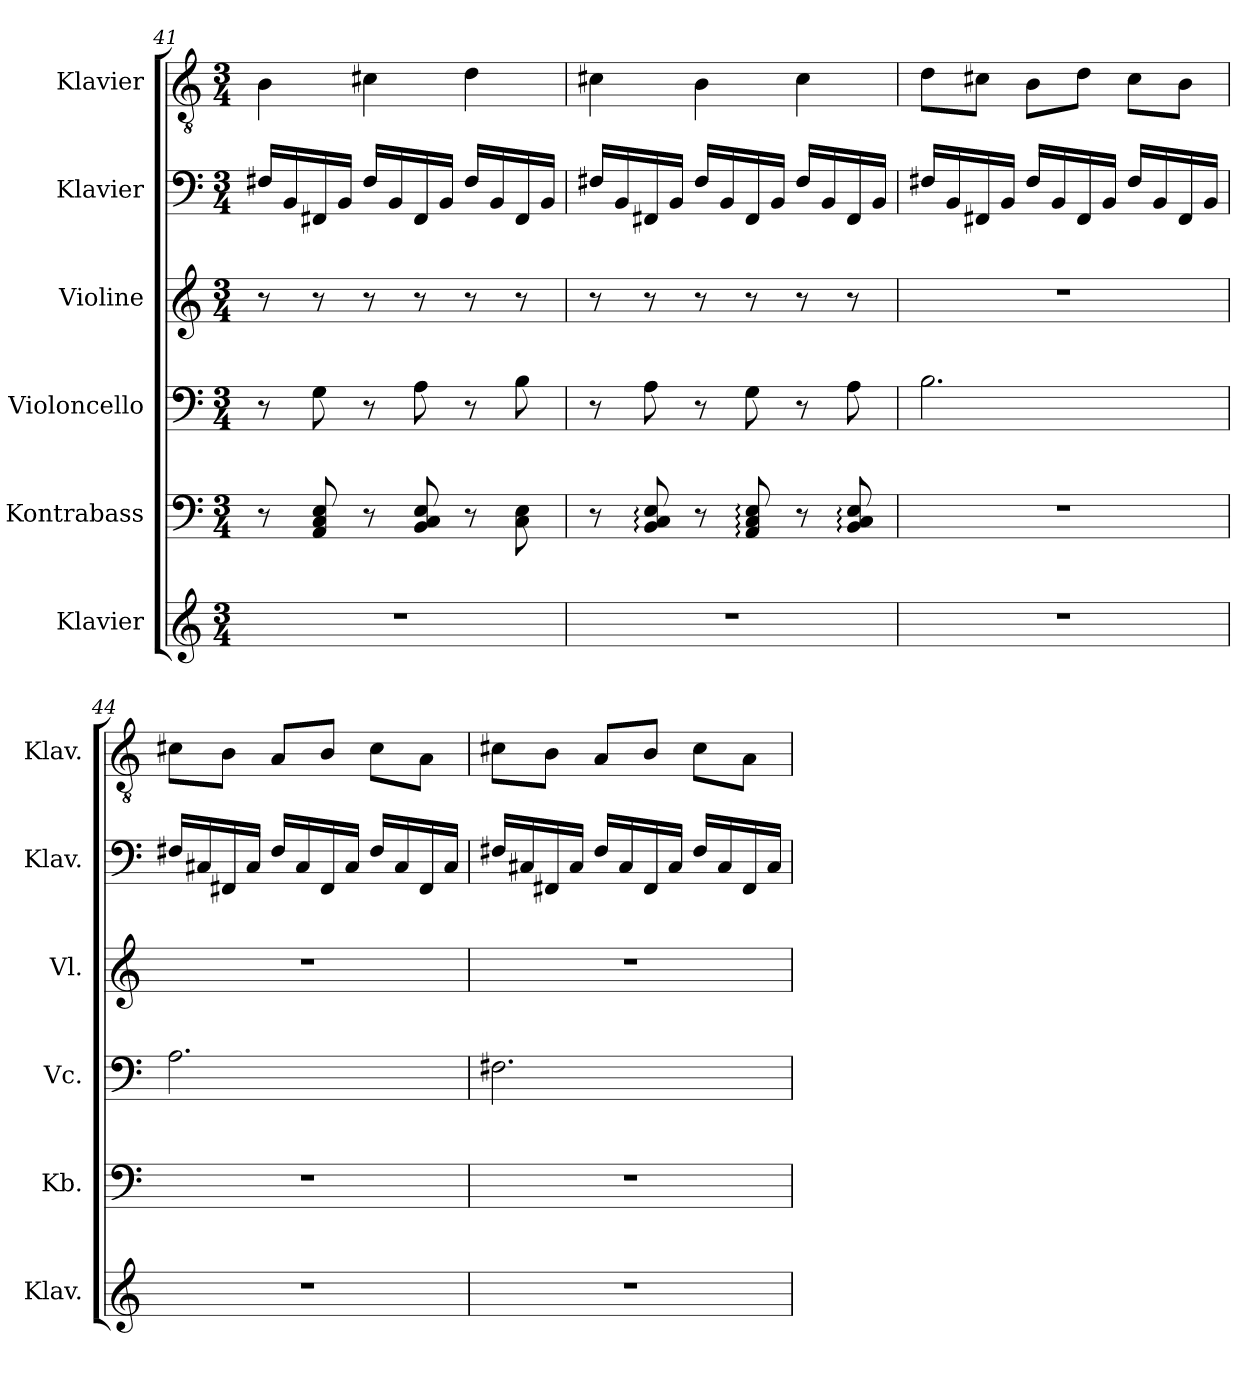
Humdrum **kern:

**kern	**kern	**kern	**kern	**kern	**kern
*part6	*part5	*part4	*part3	*part2	*part1
*staff6	*staff5	*staff4	*staff3	*staff2	*staff1
*I"Klavier	*I"Kontrabass	*I"Violoncello	*I"Violine	*I"Klavier	*I"Klavier
*I'Klav.	*I'Kb.	*I'Vc.	*I'Vl.	*I'Klav.	*I'Klav.
*clefG2	*clefF4	*clefF4	*clefG2	*clefF4	*clefGv2
*	*ITrd7c12	*	*	*	*
*k[]	*k[]	*k[]	*k[]	*k[]	*k[]
*M3/4	*M3/4	*M3/4	*M3/4	*M3/4	*M3/4
=41	=41	=41	=41	=41	=41
2.r	8r	8r	8r	16F#X/LL	4B\
.	.	.	.	16BB/	.
.	8AAA/ 8CC/ 8EE/	8G\	8r	16FF#X/	.
.	.	.	.	16BB/JJ	.
.	8r	8r	8r	16F#/LL	4c#X\
.	.	.	.	16BB/	.
.	8BBB/ 8CC/ 8EE/	8A\	8r	16FF#/	.
.	.	.	.	16BB/JJ	.
.	8r	8r	8r	16F#/LL	4d\
.	.	.	.	16BB/	.
.	8CC\ 8EE\	8B\	8r	16FF#/	.
.	.	.	.	16BB/JJ	.
!!LO:LB:g=z
=42	=42	=42	=42	=42	=42
2.r	8r	8r	8r	16F#X/LL	4c#X\
.	.	.	.	16BB/	.
.	8BBB/: 8CC/: 8EE/:	8A\	8r	16FF#X/	.
.	.	.	.	16BB/JJ	.
.	8r	8r	8r	16F#/LL	4B\
.	.	.	.	16BB/	.
.	8AAA/: 8CC/: 8EE/:	8G\	8r	16FF#/	.
.	.	.	.	16BB/JJ	.
.	8r	8r	8r	16F#/LL	4c#\
.	.	.	.	16BB/	.
.	8BBB/: 8CC/: 8EE/:	8A\	8r	16FF#/	.
.	.	.	.	16BB/JJ	.
=43	=43	=43	=43	=43	=43
2.r	2.r	2.B\	2.r	16F#X/LL	8d\L
.	.	.	.	16BB/	.
.	.	.	.	16FF#X/	8c#X\J
.	.	.	.	16BB/JJ	.
.	.	.	.	16F#/LL	8B\L
.	.	.	.	16BB/	.
.	.	.	.	16FF#/	8d\J
.	.	.	.	16BB/JJ	.
.	.	.	.	16F#/LL	8c#\L
.	.	.	.	16BB/	.
.	.	.	.	16FF#/	8B\J
.	.	.	.	16BB/JJ	.
=44	=44	=44	=44	=44	=44
2.r	2.r	2.A\	2.r	16F#X/LL	8c#X\L
.	.	.	.	16C#X/	.
.	.	.	.	16FF#X/	8B\J
.	.	.	.	16C#/JJ	.
.	.	.	.	16F#/LL	8A/L
.	.	.	.	16C#/	.
.	.	.	.	16FF#/	8B/J
.	.	.	.	16C#/JJ	.
.	.	.	.	16F#/LL	8c#\L
.	.	.	.	16C#/	.
.	.	.	.	16FF#/	8A\J
.	.	.	.	16C#/JJ	.
!!LO:PB:g=z
=45	=45	=45	=45	=45	=45
2.r	2.r	2.F#X\	2.r	16F#X/LL	8c#X\L
.	.	.	.	16C#X/	.
.	.	.	.	16FF#X/	8B\J
.	.	.	.	16C#/JJ	.
.	.	.	.	16F#/LL	8A/L
.	.	.	.	16C#/	.
.	.	.	.	16FF#/	8B/J
.	.	.	.	16C#/JJ	.
.	.	.	.	16F#/LL	8c#\L
.	.	.	.	16C#/	.
.	.	.	.	16FF#/	8A\J
.	.	.	.	16C#/JJ	.
=	=	=	=	=	=
*-	*-	*-	*-	*-	*-
